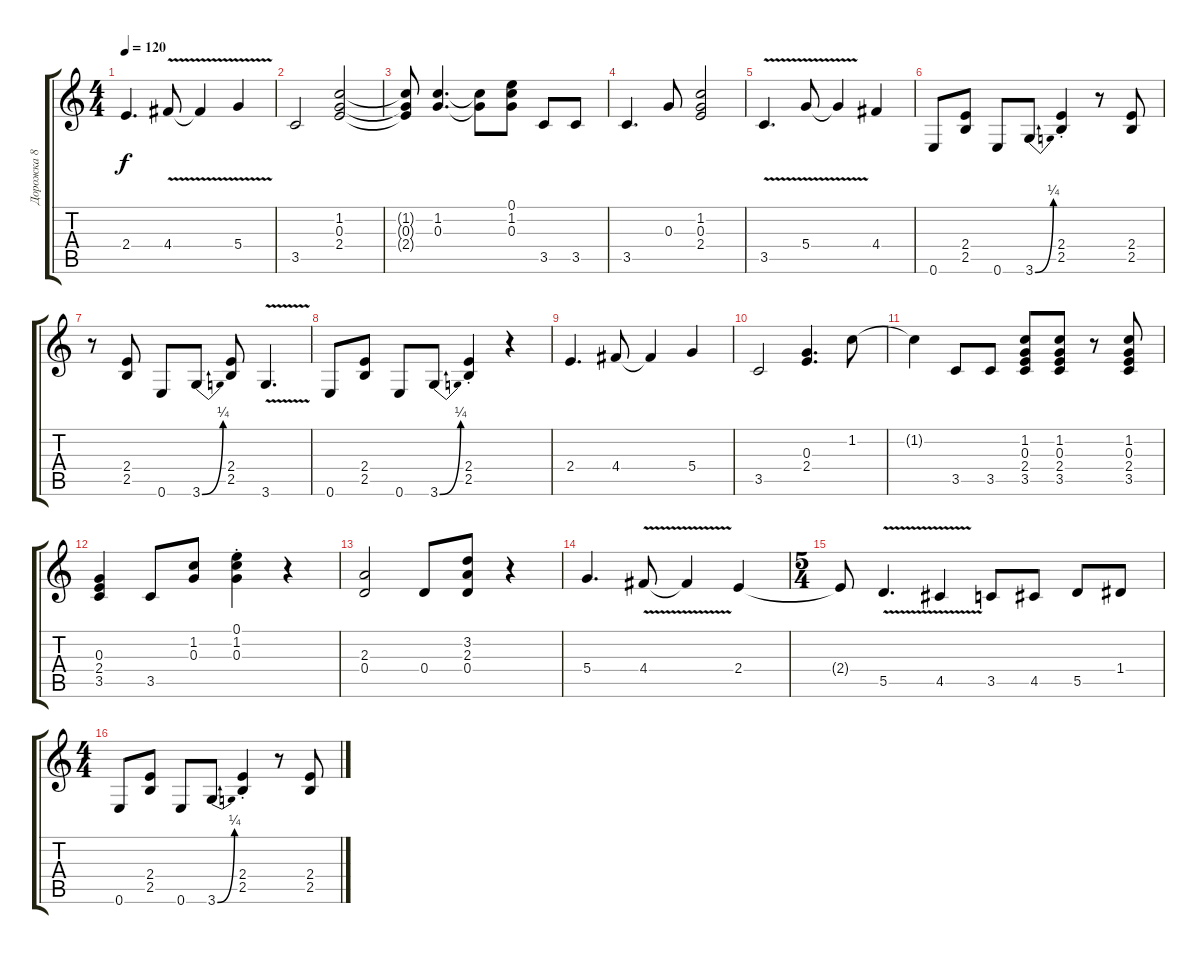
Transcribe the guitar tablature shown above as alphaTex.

\track ("Дорожка 8" "Дорожка 8") {instrument electricguitarjazz}
\staff {score tabs}
\tuning (E4 B3 G3 D3 A2 E2) {hide}
\ts (4 4)
\tempo 120
\clef g2
\ks c
2.4.4{d dy f} 4.4{v}.8 4.4{t}.4 5.4{v}.4 |
3.5.2 (1.2 0.3 2.4).2 |
(1.2{t} 0.3{t} 2.4{t}).8 (1.2 0.3).4{d} (1.2{t} 0.3{t}).8 (0.1 1.2 0.3).8 3.5.8 3.5.8 |
3.5.4{d} 0.3.8 (1.2 0.3 2.4).2 |
3.5{v}.4{d} 5.4{v}.8 5.4{t}.4 4.4.4 |
0.6.8 (2.4 2.5).8 0.6.8 3.6{be (bend 0 0 60 1)}.8 (2.4{st} 2.5{st}).4 r.8 (2.4 2.5).8 |
r.8 (2.4 2.5).8 0.6.8 3.6{be (bend 0 0 60 1)}.8 (2.4 2.5).8 3.6{v}.4{d} |
0.6.8 (2.4 2.5).8 0.6.8 3.6{be (bend 0 0 60 1)}.8 (2.4{st} 2.5{st}).4 r.4 |
2.4.4{d} 4.4.8 4.4{t}.4 5.4.4 |
3.5.2 (0.3 2.4).4{d} 1.2.8 |
1.2{t}.4 3.5.8 3.5.8 (1.2 0.3 2.4 3.5).8 (1.2 0.3 2.4 3.5).8 r.8 (1.2 0.3 2.4 3.5).8 |
(0.3 2.4 3.5).4 3.5.8 (1.2 0.3).8 (0.1{st} 1.2{st} 0.3{st}).4 r.4 |
(2.3 0.4).2 0.4.8 (3.2 2.3 0.4).8 r.4 |
5.4.4{d} 4.4{v}.8 4.4{t}.4 2.4.4 |
\ts (5 4)
2.4{t}.8 5.5{v}.4{d} 4.5{v}.4 3.5.8 4.5.8 5.5.8 1.4.8 |
\ts (4 4)
0.6.8 (2.4 2.5).8 0.6.8 3.6{be (bend 0 0 60 1)}.8 (2.4{st} 2.5{st}).4 r.8 (2.4 2.5).8
